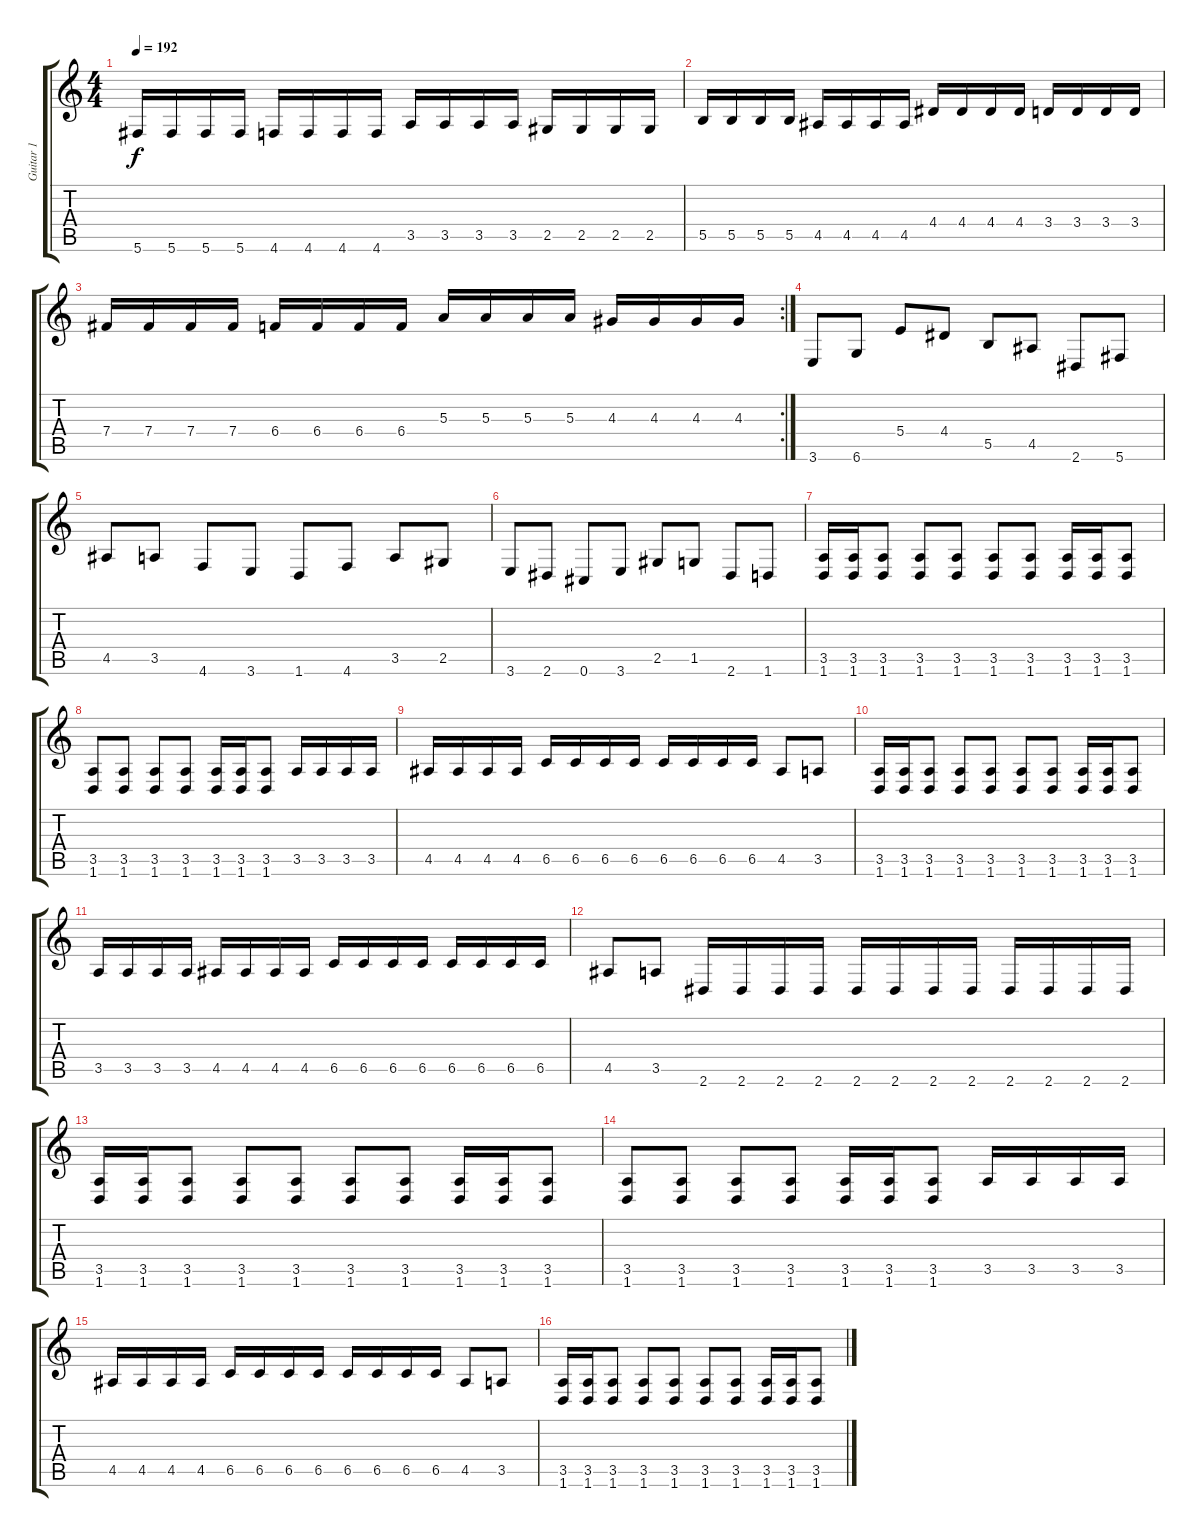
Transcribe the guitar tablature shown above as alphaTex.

\track ("Guitar 1" "Guitar 1") {instrument distortionguitar}
\staff {score tabs}
\tuning (Db4 Ab3 E3 B2 Gb2 Db2) {hide}
\ts (4 4)
\tempo 192
\clef g2
\ks c
5.6.16{dy f} 5.6.16 5.6.16 5.6.16 4.6.16 4.6.16 4.6.16 4.6.16 3.5.16 3.5.16 3.5.16 3.5.16 2.5.16 2.5.16 2.5.16 2.5.16 |
5.5.16 5.5.16 5.5.16 5.5.16 4.5.16 4.5.16 4.5.16 4.5.16 4.4.16 4.4.16 4.4.16 4.4.16 3.4.16 3.4.16 3.4.16 3.4.16 |
\rc 2
7.4.16 7.4.16 7.4.16 7.4.16 6.4.16 6.4.16 6.4.16 6.4.16 5.3.16 5.3.16 5.3.16 5.3.16 4.3.16 4.3.16 4.3.16 4.3.16 |
3.6.8 6.6.8 5.4.8 4.4.8 5.5.8 4.5.8 2.6.8 5.6.8 |
4.5.8 3.5.8 4.6.8 3.6.8 1.6.8 4.6.8 3.5.8 2.5.8 |
3.6.8 2.6.8 0.6.8 3.6.8 2.5.8 1.5.8 2.6.8 1.6.8 |
(3.5 1.6).16 (3.5 1.6).16 (3.5 1.6).8 (3.5 1.6).8 (3.5 1.6).8 (3.5 1.6).8 (3.5 1.6).8 (3.5 1.6).16 (3.5 1.6).16 (3.5 1.6).8 |
(3.5 1.6).8 (3.5 1.6).8 (3.5 1.6).8 (3.5 1.6).8 (3.5 1.6).16 (3.5 1.6).16 (3.5 1.6).8 3.5.16 3.5.16 3.5.16 3.5.16 |
4.5.16 4.5.16 4.5.16 4.5.16 6.5.16 6.5.16 6.5.16 6.5.16 6.5.16 6.5.16 6.5.16 6.5.16 4.5.8 3.5.8 |
(3.5 1.6).16 (3.5 1.6).16 (3.5 1.6).8 (3.5 1.6).8 (3.5 1.6).8 (3.5 1.6).8 (3.5 1.6).8 (3.5 1.6).16 (3.5 1.6).16 (3.5 1.6).8 |
3.5.16 3.5.16 3.5.16 3.5.16 4.5.16 4.5.16 4.5.16 4.5.16 6.5.16 6.5.16 6.5.16 6.5.16 6.5.16 6.5.16 6.5.16 6.5.16 |
4.5.8 3.5.8 2.6.16 2.6.16 2.6.16 2.6.16 2.6.16 2.6.16 2.6.16 2.6.16 2.6.16 2.6.16 2.6.16 2.6.16 |
(3.5 1.6).16 (3.5 1.6).16 (3.5 1.6).8 (3.5 1.6).8 (3.5 1.6).8 (3.5 1.6).8 (3.5 1.6).8 (3.5 1.6).16 (3.5 1.6).16 (3.5 1.6).8 |
(3.5 1.6).8 (3.5 1.6).8 (3.5 1.6).8 (3.5 1.6).8 (3.5 1.6).16 (3.5 1.6).16 (3.5 1.6).8 3.5.16 3.5.16 3.5.16 3.5.16 |
4.5.16 4.5.16 4.5.16 4.5.16 6.5.16 6.5.16 6.5.16 6.5.16 6.5.16 6.5.16 6.5.16 6.5.16 4.5.8 3.5.8 |
(3.5 1.6).16 (3.5 1.6).16 (3.5 1.6).8 (3.5 1.6).8 (3.5 1.6).8 (3.5 1.6).8 (3.5 1.6).8 (3.5 1.6).16 (3.5 1.6).16 (3.5 1.6).8
